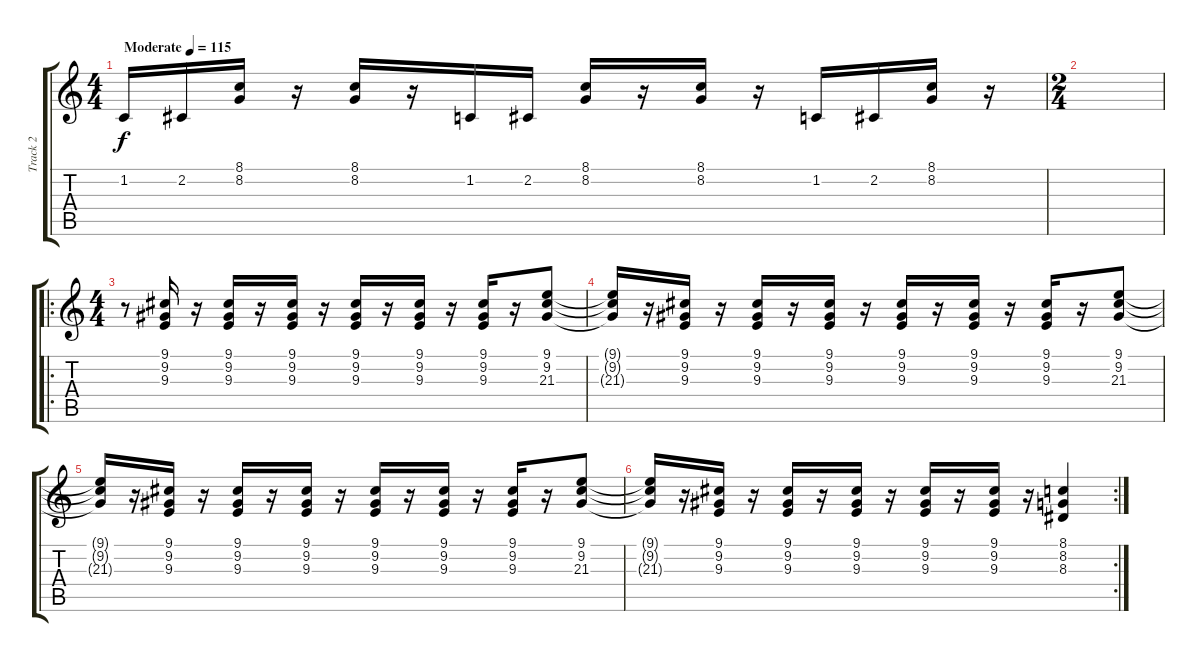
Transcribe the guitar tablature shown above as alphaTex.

\track ("Track 2" "Track 2") {instrument clavinet}
\staff {score tabs}
\tuning (E4 B3 G3 D3 A2 E2) {hide}
\ts (4 4)
\tempo (115 "Moderate")
\clef g2
\ks c
1.2.16{dy f instrument clavinet} 2.2.16 (8.1 8.2).16 r.16 (8.1 8.2).16 r.16 1.2.16 2.2.16 (8.1 8.2).16 r.16 (8.1 8.2).16 r.16 1.2.16 2.2.16 (8.1 8.2).16 r.16 |
\ts (2 4)
|
\ro
\ts (4 4)
r.8 (9.1 9.2 9.3).16 r.16 (9.1 9.2 9.3).16 r.16 (9.1 9.2 9.3).16 r.16 (9.1 9.2 9.3).16 r.16 (9.1 9.2 9.3).16 r.16 (9.1 9.2 9.3).16 r.16 (9.1 9.2 21.3).8 |
(9.1{t} 9.2{t} 21.3{t}).16 r.16 (9.1 9.2 9.3).16 r.16 (9.1 9.2 9.3).16 r.16 (9.1 9.2 9.3).16 r.16 (9.1 9.2 9.3).16 r.16 (9.1 9.2 9.3).16 r.16 (9.1 9.2 9.3).16 r.16 (9.1 9.2 21.3).8 |
(9.1{t} 9.2{t} 21.3{t}).16 r.16 (9.1 9.2 9.3).16 r.16 (9.1 9.2 9.3).16 r.16 (9.1 9.2 9.3).16 r.16 (9.1 9.2 9.3).16 r.16 (9.1 9.2 9.3).16 r.16 (9.1 9.2 9.3).16 r.16 (9.1 9.2 21.3).8 |
\rc 2
(9.1{t} 9.2{t} 21.3{t}).16 r.16 (9.1 9.2 9.3).16 r.16 (9.1 9.2 9.3).16 r.16 (9.1 9.2 9.3).16 r.16 (9.1 9.2 9.3).16 r.16 (9.1 9.2 9.3).16 r.16 (8.1 8.2 8.3).4
